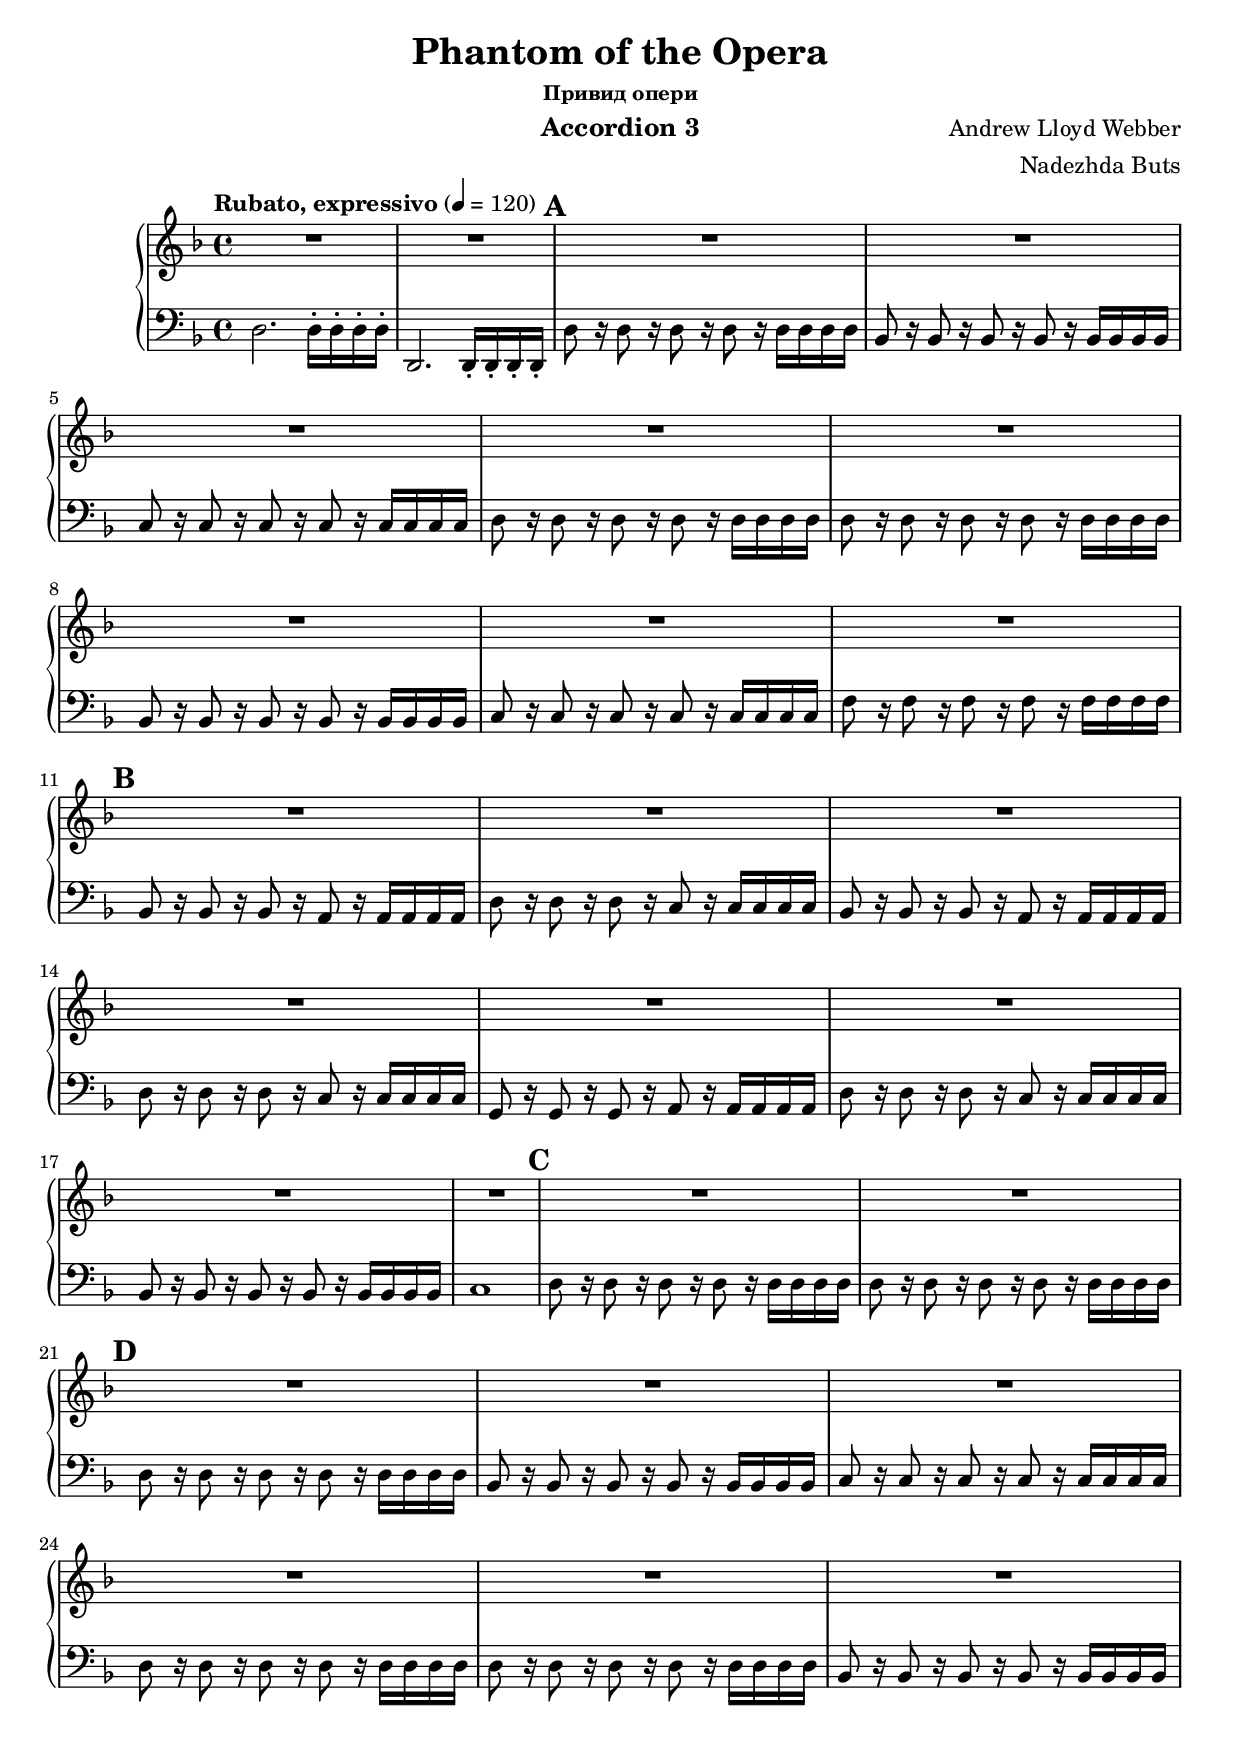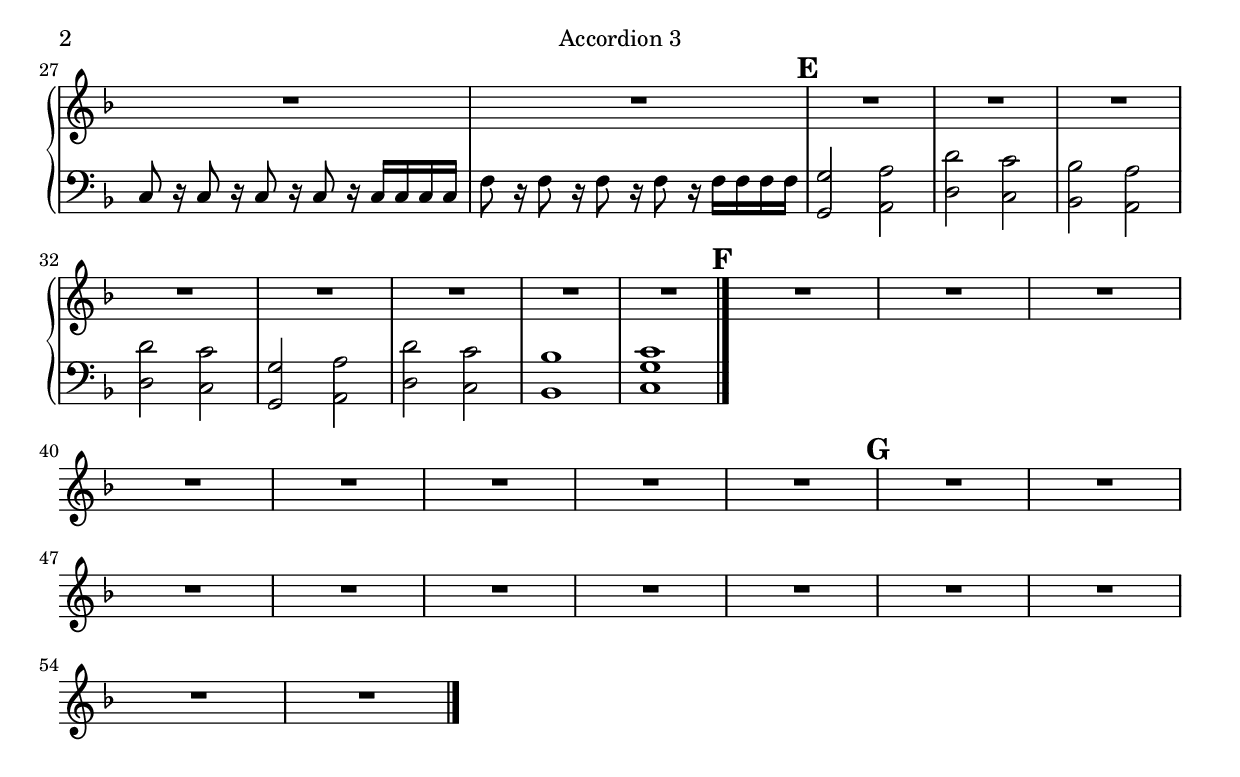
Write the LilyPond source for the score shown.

\include "src/header.ly"

\header {
  instrument = "Accordion 3"
}

\include "src/settings.ly"
accordionThree = \new Staff {
  \set midiInstrument = #"Accordion"
  \tag #'part \defaultTempo
  \defaultKey
  \defaultTime
  % This is no need since used with bass part and named together
  %\tag #'score \set Staff.instrumentName = "Accordion 3"
  \tag #'score \tag #'part \relative c' {
    R1*2

    \mark \default

%    c'8\mp r16 c8 r16 c8 r16 c8 r16 c8 c8
%    b8 r16 b8 r16 b8 r16 b8 r16 b8 b8
%    c8 r16 c8 r16 c8 r16 c8 r16 c8 c8
%    c8 r16 c8 r16 c8 r16 c8 r16 c8 c8
%
%    c8 r16 c8 r16 c8 r16 c8 r16 c8 c8
%    b8 r16 b8 r16 b8 r16 b8 r16 b8 b8
%    c8 r16 c8 r16 c8 r16 c8 r16 c8 c8
%    c8 r16 c8 r16 c8 r16 c8 r16 c8 c8
    R1*8

    \mark \default

    R1*8

    \mark \default

    R1*2

    \mark \default

    R1*8

    \mark \default

    R1*8

    \mark \default

    R1*8

    \mark \default

    R1*11

    \bar "|."
  } 
}


accordionBass = \new Staff {
  \tag #'part \defaultTempo
  \defaultKey
  \defaultTime
  \clef bass
  \tag #'score \tag #'part \relative c {
    d2. d16-. d-. d-. d-.
    d,2. d16-. d-. d-. d-.

    d'8 r16 d8 r16 d8 r16 d8 r16 d16 d16 d16 d16
    b8 r16 b8 r16 b8 r16 b8 r16 b16 b16 b16 b16
    c8 r16 c8 r16 c8 r16 c8 r16 c16 c16 c16 c16
    d8 r16 d8 r16 d8 r16 d8 r16 d16 d16 d16 d16

    d8 r16 d8 r16 d8 r16 d8 r16 d16 d16 d16 d16
    b8 r16 b8 r16 b8 r16 b8 r16 b16 b16 b16 b16
    c8 r16 c8 r16 c8 r16 c8 r16 c16 c16 c16 c16
    f8 r16 f8 r16 f8 r16 f8 r16 f16 f16 f16 f16


    b,8 r16 b8 r16 b8 r16 a8 r16 a16 a16 a16 a16
    d8 r16 d8 r16 d8 r16 c8 r16 c16 c16 c16 c16
    b8 r16 b8 r16 b8 r16 a8 r16 a16 a16 a16 a16
    d8 r16 d8 r16 d8 r16 c8 r16 c16 c16 c16 c16

    g8 r16 g8 r16 g8 r16 a8 r16 a16 a16 a16 a16
    d8 r16 d8 r16 d8 r16 c8 r16 c16 c16 c16 c16
    b8 r16 b8 r16 b8 r16 b8 r16 b16 b16 b16 b16
    c1


    d8 r16 d8 r16 d8 r16 d8 r16 d16 d16 d16 d16
    d8 r16 d8 r16 d8 r16 d8 r16 d16 d16 d16 d16


    d8 r16 d8 r16 d8 r16 d8 r16 d16 d16 d16 d16
    b8 r16 b8 r16 b8 r16 b8 r16 b16 b16 b16 b16
    c8 r16 c8 r16 c8 r16 c8 r16 c16 c16 c16 c16
    d8 r16 d8 r16 d8 r16 d8 r16 d16 d16 d16 d16

    d8 r16 d8 r16 d8 r16 d8 r16 d16 d16 d16 d16
    b8 r16 b8 r16 b8 r16 b8 r16 b16 b16 b16 b16
    c8 r16 c8 r16 c8 r16 c8 r16 c16 c16 c16 c16
    f8 r16 f8 r16 f8 r16 f8 r16 f16 f16 f16 f16


    <g, g'>2 <a a'>
    <d d'> <c c'>
    <b b'> <a a'>
    <d d'> <c c'>

    <g g'> <a a'>
    <d d'> <c c'>
    <b b'>1
    <c g' c>

    \bar "|."
  } 
}



{
  \set Score.markFormatter = #format-mark-box-numbers
  \new PianoStaff 
  <<
    \keepWithTag #'part \accordionThree
    \keepWithTag #'part \accordionBass
  >>
}
\include "src/layout.ly"
